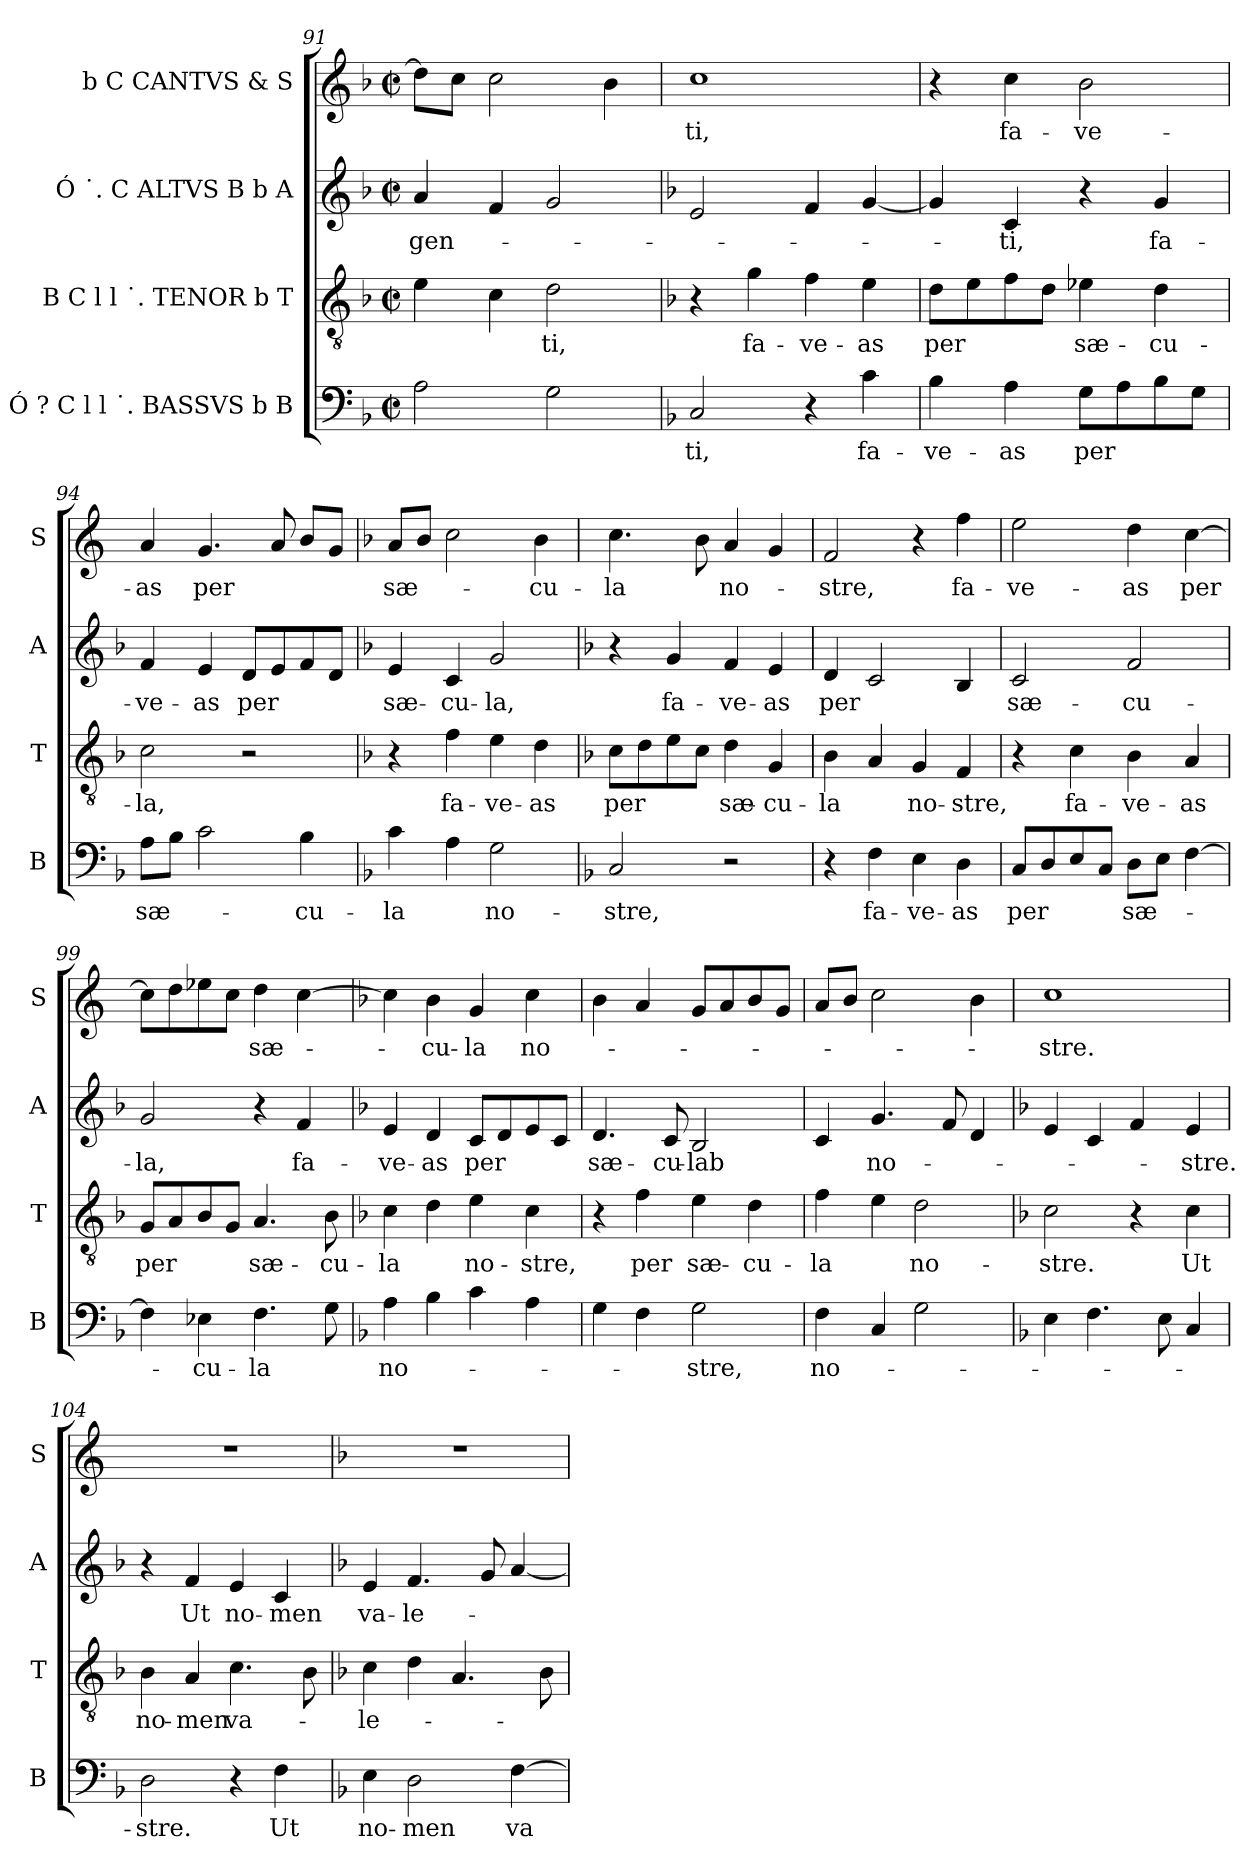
**kern	**text	**kern	**text	**kern	**text	**kern	**text
*part4	*part4	*part3	*part3	*part2	*part2	*part1	*part1
*staff4	*staff4	*staff3	*staff3	*staff2	*staff2	*staff1	*staff1
*I"Ó  ? C l l ˙.  BASSVS  b  B	*	*I"B C l l ˙.  TENOR  b  T	*	*I"Ó ˙.  C  ALTVS  B  b  A	*	*I"b C  CANTVS  &  S	*
*I'B	*	*I'T	*	*I'A	*	*I'S	*
*clefF4	*	*clefGv2	*	*clefG2	*	*clefG2	*
*k[b-]	*	*k[b-]	*	*k[b-]	*	*k[b-]	*
*F:	*	*F:	*	*F:	*	*F:	*
*M2/2	*	*M2/2	*	*M2/2	*	*M2/2	*
*met(c|)	*	*met(c|)	*	*met(c|)	*	*met(c|)	*
=91	=91	=91	=91	=91	=91	=91	=91
!	!	!	!	!	!LO:LY:b:cj	!	!
2A\	.	4e\	.	4a/	gen-	8dd\L]	.
.	.	.	.	.	.	8cc\J	.
.	.	4c\	.	4f/	.	2cc\	.
!	!	!	!LO:LY:b:cj	!	!	!	!
2G\	.	2d\	-ti,	2g/	.	.	.
.	.	.	.	.	.	4b-\	.
=92	=92	=92	=92	=92	=92	=92	=92
*	*	*	*	*	*	*k[]	*
*	*	*	*	*	*	*C:	*
!	!LO:LY:b:cj	!	!	!	!	!	!LO:LY:b:cj
2C/	-ti,	4r	.	2e/	.	1cc	-ti,
!	!	!	!LO:LY:b:cj	!	!	!	!
.	.	4g\	fa-	.	.	.	.
!	!	!	!LO:LY:b:cj	!	!	!	!
4r	.	4f\	-ve-	4f/	.	.	.
!	!LO:LY:b:cj	!	!LO:LY:b:cj	!	!	!	!
4c\	fa-	4e\	-as	[<4g/	.	.	.
=93	=93	=93	=93	=93	=93	=93	=93
!	!LO:LY:b:cj	!	!LO:LY:b:cj	!	!	!	!
4B-\	-ve-	8d\L	per	4g/]	.	4r	.
.	.	8e\	.	.	.	.	.
!	!LO:LY:b:cj	!	!	!	!LO:LY:b:cj	!	!LO:LY:b:cj
4A\	-as	8f\	.	4c/	-ti,	4cc\	fa-
.	.	8d\J	.	.	.	.	.
!	!LO:LY:b:cj	!	!LO:LY:b:rj	!	!	!	!LO:LY:b:cj
8G\L	per	4e-\	sæ-	4r	.	2b\	-ve-
8A\	.	.	.	.	.	.	.
!	!	!	!LO:LY:b:cj	!	!LO:LY:b:cj	!	!
8B-\	.	4d\	-cu-	4g/	fa-	.	.
8G\J	.	.	.	.	.	.	.
=94	=94	=94	=94	=94	=94	=94	=94
!	!LO:LY:b:rj	!	!LO:LY:b:cj	!	!LO:LY:b:cj	!	!LO:LY:b:cj
8A\L	sæ-	2c\	-la,	4f/	-ve-	4a/	-as
8B-\J	.	.	.	.	.	.	.
!	!	!	!	!	!LO:LY:b:cj	!	!LO:LY:b:cj
2c\	.	.	.	4e/	-as	4.g/	per
!	!	!	!	!	!LO:LY:b:cj	!	!
.	.	2r	.	8d/L	per	.	.
.	.	.	.	8e/	.	8a/	.
!	!LO:LY:b:cj	!	!	!	!	!	!
4B-\	-cu-	.	.	8f/	.	8b/L	.
.	.	.	.	8d/J	.	8g/J	.
!!LO:PB:g=z
=95	=95	=95	=95	=95	=95	=95	=95
*	*	*	*	*	*	*k[b-]	*
*	*	*	*	*	*	*F:	*
!	!LO:LY:b:cj	!	!	!	!LO:LY:b:cj	!	!LO:LY:b:rj
4c\	-la	4r	.	4e/	sæ-	8a/L	sæ-
.	.	.	.	.	.	8b-/J	.
!	!	!	!LO:LY:b:cj	!	!LO:LY:b:cj	!	!
4A\	.	4f\	fa-	4c/	-cu-	2cc\	.
!	!LO:LY:b:cj	!	!LO:LY:b:cj	!	!LO:LY:b:cj	!	!
2G\	no-	4e\	-ve-	2g/	-la,	.	.
!	!	!	!LO:LY:b:cj	!	!	!	!LO:LY:b:cj
.	.	4d\	-as	.	.	4b-\	-cu-
=96	=96	=96	=96	=96	=96	=96	=96
*	*	*	*	*	*	*k[]	*
*	*	*	*	*	*	*C:	*
!	!LO:LY:b:cj	!	!LO:LY:b:cj	!	!	!	!LO:LY:b:cj
2C/	-stre,	8c\L	per	4r	.	4.cc\	-la
.	.	8d\	.	.	.	.	.
!	!	!	!	!	!LO:LY:b:cj	!	!
.	.	8e\	.	4g/	fa-	.	.
.	.	8c\J	.	.	.	8b\	.
!	!	!	!LO:LY:b:rj	!	!LO:LY:b:cj	!	!LO:LY:b
2r	.	4d\	sæ-	4f/	-ve-	4a/	no-
!	!	!	!LO:LY:b:cj	!	!LO:LY:b:cj	!	!
.	.	4G/	-cu-	4e/	-as	4g/	.
=97	=97	=97	=97	=97	=97	=97	=97
!	!	!	!LO:LY:b:cj	!	!LO:LY:b:cj	!	!LO:LY:b:cj
4r	.	4B-\	-la	4d/	per	2f/	-stre,
!	!LO:LY:b:cj	!	!	!	!	!	!
4F\	fa-	4A/	.	2c/	.	.	.
!	!LO:LY:b:cj	!	!LO:LY:b:cj	!	!	!	!
4E\	-ve-	4G/	no-	.	.	4r	.
!	!LO:LY:b:cj	!	!LO:LY:b:cj	!	!	!	!LO:LY:b:cj
4D\	-as	4F/	-stre,	4B-/	.	4ff\	fa-
=98	=98	=98	=98	=98	=98	=98	=98
!	!LO:LY:b:cj	!	!	!	!LO:LY:b:cj	!	!LO:LY:b:cj
8C/L	per	4r	.	2c/	sæ-	2ee\	-ve-
8D/	.	.	.	.	.	.	.
!	!	!	!LO:LY:b:cj	!	!	!	!
8E/	.	4c\	fa-	.	.	.	.
8C/J	.	.	.	.	.	.	.
!	!LO:LY:b:rj	!	!LO:LY:b:cj	!	!LO:LY:b:cj	!	!LO:LY:b:cj
8D\L	sæ-	4B-\	-ve-	2f/	-cu-	4dd\	-as
8E\J	.	.	.	.	.	.	.
!	!	!	!LO:LY:b:cj	!	!	!	!LO:LY:b:cj
[>4F\	.	4A/	-as	.	.	[>4cc\	per
=99	=99	=99	=99	=99	=99	=99	=99
!	!	!	!LO:LY:b:cj	!	!LO:LY:b:cj	!	!
4F\]	.	8G/L	per	2g/	-la,	8cc\L]	.
.	.	8A/	.	.	.	8dd\	.
!	!LO:LY:b:cj	!	!	!	!	!	!
4E-\	-cu-	8B-/	.	.	.	8ee-\	.
.	.	8G/J	.	.	.	8cc\J	.
!	!LO:LY:b:cj	!	!LO:LY:b:rj	!	!	!	!LO:LY:b:cj
4.F\	-la	4.A/	sæ-	4r	.	4dd\	sæ-
!	!	!	!	!	!LO:LY:b:cj	!	!
.	.	.	.	4f/	fa-	[<4cc\	.
!	!	!	!LO:LY:b:cj	!	!	!	!
8G\	.	8B-\	-cu-	.	.	.	.
!!LO:LB:g=z
=100	=100	=100	=100	=100	=100	=100	=100
*	*	*	*	*	*	*k[b-]	*
*	*	*	*	*	*	*F:	*
!	!LO:LY:b:cj	!	!LO:LY:b:cj	!	!LO:LY:b:cj	!	!
4A\	no-	4c\	-la	4e/	-ve-	4cc\]	.
!	!	!	!	!	!LO:LY:b:cj	!	!LO:LY:b:cj
4B-\	.	4d\	.	4d/	-as	4b-\	-cu-
!	!	!	!LO:LY:b:cj	!	!LO:LY:b:cj	!	!LO:LY:b:cj
4c\	.	4e\	no-	8c/L	per	4g/	-la
.	.	.	.	8d/	.	.	.
!	!	!	!LO:LY:b:cj	!	!	!	!LO:LY:b:cj
4A\	.	4c\	-stre,	8e/	.	4cc\	no-
.	.	.	.	8c/J	.	.	.
=101	=101	=101	=101	=101	=101	=101	=101
!	!	!	!	!	!LO:LY:b:cj	!	!
4G\	.	4r	.	4.d/	sæ-	4b-\	.
!	!	!	!LO:LY:b:cj	!	!	!	!
4F\	.	4f\	per	.	.	4a/	.
!	!	!	!	!	!LO:LY:b:cj	!	!
.	.	.	.	8c/	-cu-	.	.
!	!LO:LY:b:cj	!	!LO:LY:b:rj	!	!LO:LY:b:cj	!	!
2G\	-stre,	4e\	sæ-	2B-/	-lab	8g/L	.
.	.	.	.	.	.	8a/	.
!	!	!	!LO:LY:b:cj	!	!	!	!
.	.	4d\	-cu-	.	.	8b-/	.
.	.	.	.	.	.	8g/J	.
=102	=102	=102	=102	=102	=102	=102	=102
!	!LO:LY:b:cj	!	!LO:LY:b:cj	!	!	!	!
4F\	no-	4f\	-la	4c/	.	8a/L	.
.	.	.	.	.	.	8b-/J	.
!	!	!	!	!	!LO:LY:b:cj	!	!
4C/	.	4e\	.	4.g/	no-	2cc\	.
!	!	!	!LO:LY:b:cj	!	!	!	!
2G\	.	2d\	no-	.	.	.	.
.	.	.	.	8f/	.	.	.
.	.	.	.	4d/	.	4b-\	.
=103	=103	=103	=103	=103	=103	=103	=103
*	*	*	*	*	*	*k[]	*
*	*	*	*	*	*	*C:	*
!	!	!	!LO:LY:b:cj	!	!	!	!LO:LY:b:cj
4E\	.	2c\	-stre.	4e/	.	1cc	-stre.
4.F\	.	.	.	4c/	.	.	.
.	.	4r	.	4f/	.	.	.
8E\	.	.	.	.	.	.	.
!	!	!	!LO:LY:b:cj	!	!LO:LY:b:cj	!	!
4C/	.	4c\	Ut	4e/	-stre.	.	.
=104	=104	=104	=104	=104	=104	=104	=104
!	!LO:LY:b:cj	!	!LO:LY:b:cj	!	!	!	!
2D\	-stre.	4B-\	no-	4r	.	1r	.
!	!	!	!LO:LY:b:cj	!	!LO:LY:b:cj	!	!
.	.	4A/	-men	4f/	Ut	.	.
!	!	!	!LO:LY:b:cj	!	!LO:LY:b:cj	!	!
4r	.	4.c\	va-	4e/	no-	.	.
!	!LO:LY:b:cj	!	!	!	!LO:LY:b:cj	!	!
4F\	Ut	.	.	4c/	-men	.	.
.	.	8B-\	.	.	.	.	.
!!LO:LB:g=z
=105	=105	=105	=105	=105	=105	=105	=105
*	*	*	*	*	*	*k[b-]	*
*	*	*	*	*	*	*F:	*
!	!LO:LY:b:cj	!	!LO:LY:b:cj	!	!LO:LY:b:cj	!	!
4E\	no-	4c\	-le-	4e/	va-	1r	.
!	!LO:LY:b:cj	!	!	!	!LO:LY:b:cj	!	!
2D\	-men	4d\	.	4.f/	-le-	.	.
.	.	4.A/	.	.	.	.	.
.	.	.	.	8g/	.	.	.
!	!LO:LY:b:cj	!	!	!	!	!	!
[>4F\	va-	.	.	[<4a/	.	.	.
.	.	8B-\	.	.	.	.	.
=	=	=	=	=	=	=	=
*-	*-	*-	*-	*-	*-	*-	*-
